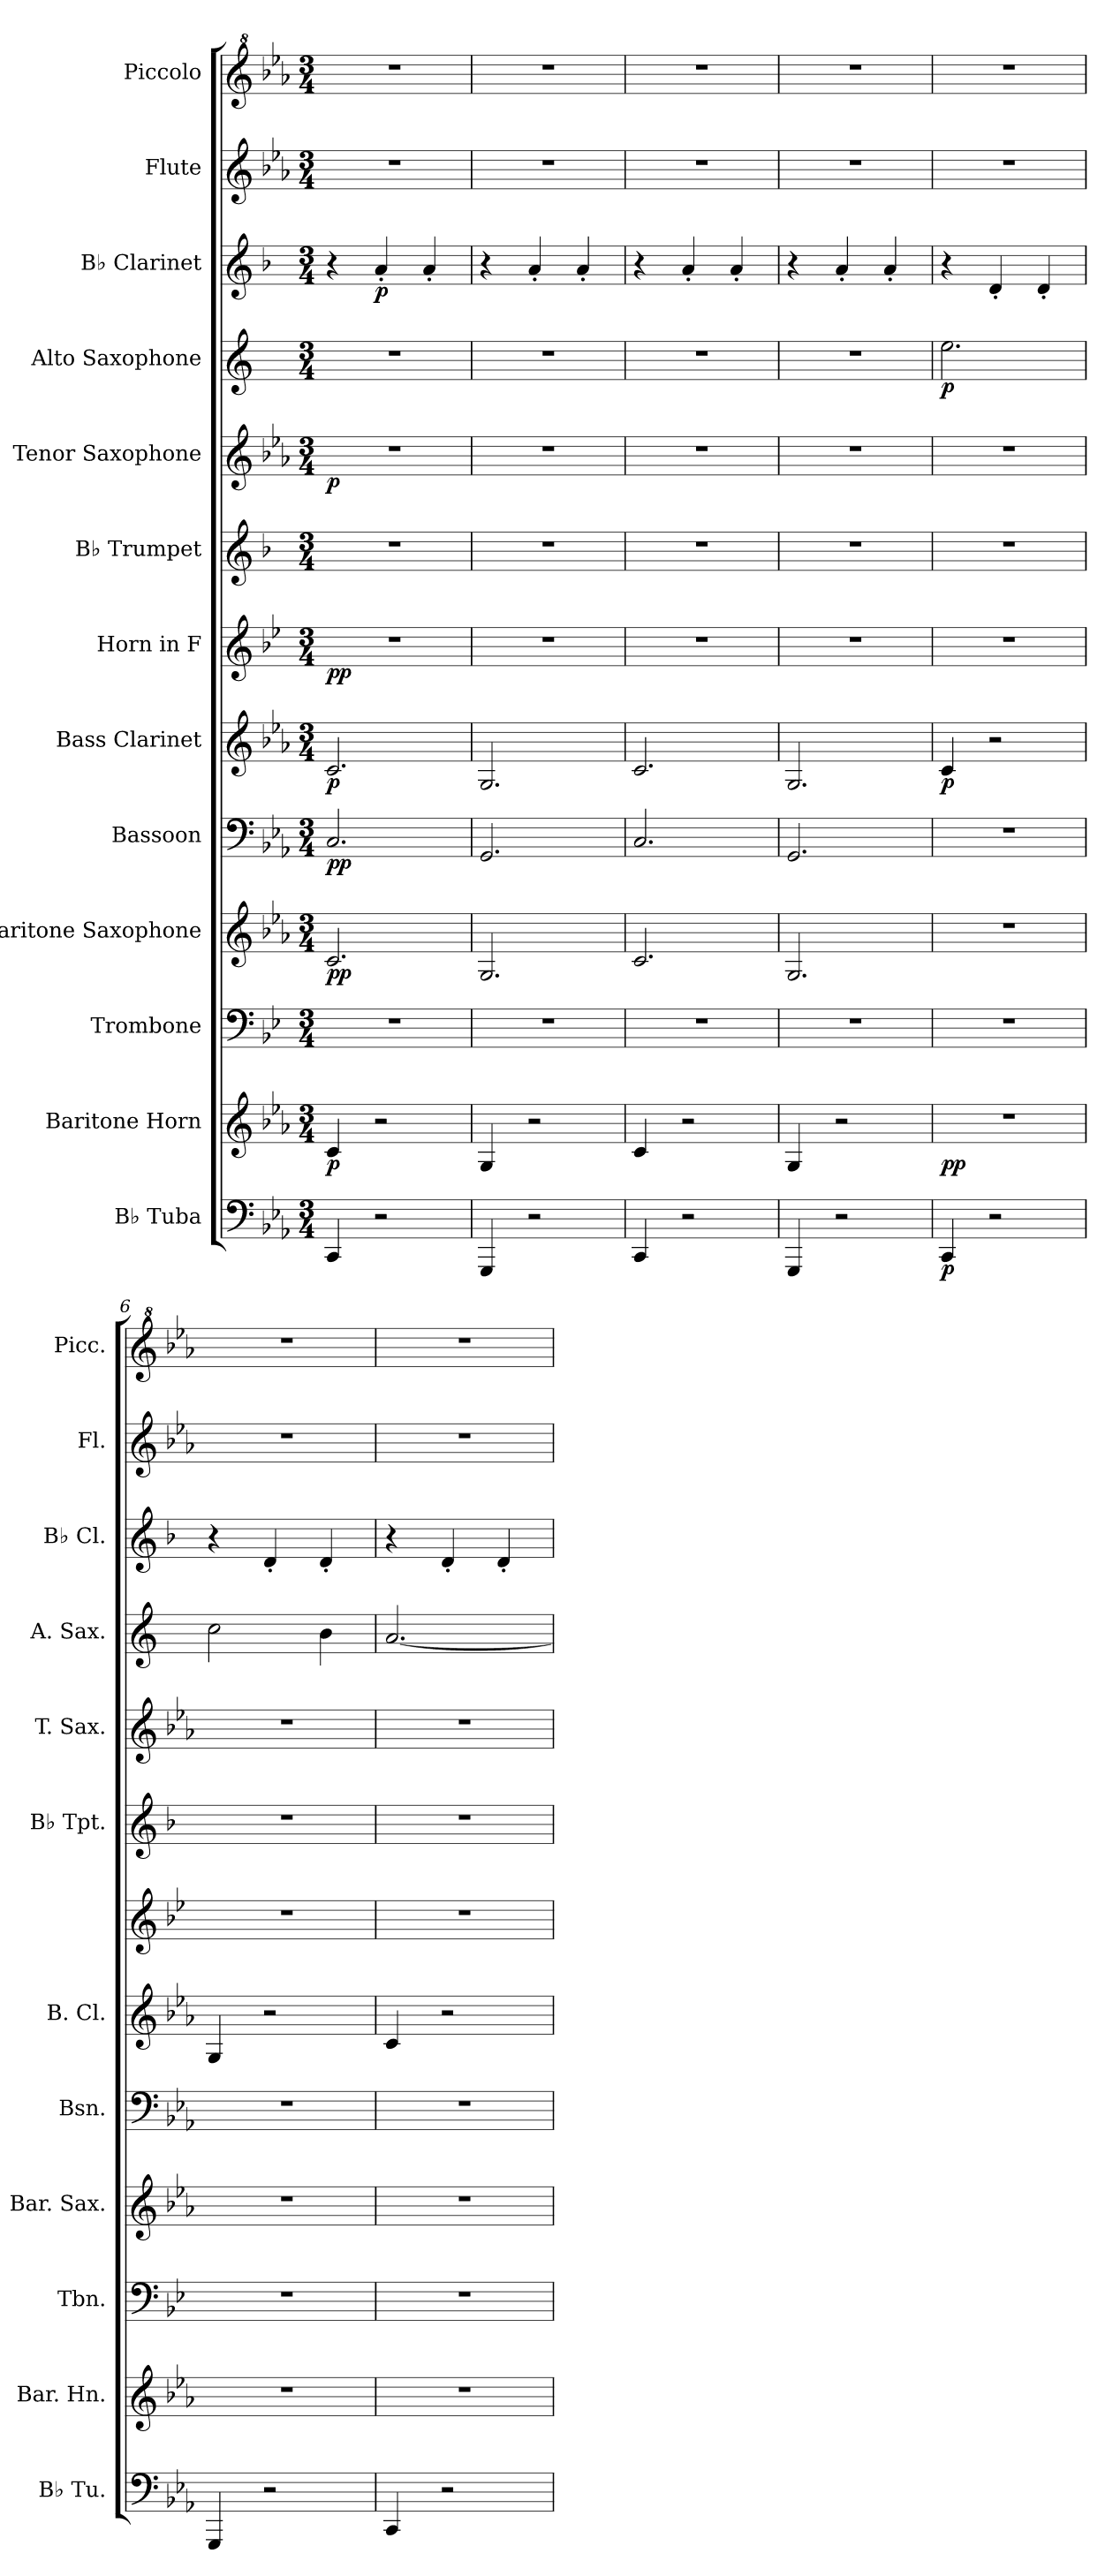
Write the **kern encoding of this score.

**kern	**dynam	**kern	**dynam	**kern	**kern	**dynam	**kern	**dynam	**kern	**dynam	**kern	**dynam	**kern	**kern	**dynam	**kern	**dynam	**kern	**dynam	**kern	**kern
*part13	*part13	*part12	*part12	*part11	*part10	*part10	*part9	*part9	*part8	*part8	*part7	*part7	*part6	*part5	*part5	*part4	*part4	*part3	*part3	*part2	*part1
*staff13	*staff13	*staff12	*staff12	*staff11	*staff10	*staff10	*staff9	*staff9	*staff8	*staff8	*staff7	*staff7	*staff6	*staff5	*staff5	*staff4	*staff4	*staff3	*staff3	*staff2	*staff1
*I"B♭ Tuba	*	*I"Baritone Horn	*	*I"Trombone	*I"Baritone Saxophone	*	*I"Bassoon	*	*I"Bass Clarinet	*	*I"Horn in F	*	*I"B♭ Trumpet	*I"Tenor Saxophone	*	*I"Alto Saxophone	*	*I"B♭ Clarinet	*	*I"Flute	*I"Piccolo
*I'B♭ Tu.	*	*I'Bar. Hn.	*	*I'Tbn.	*I'Bar. Sax.	*	*I'Bsn.	*	*I'B. Cl.	*	*	*	*I'B♭ Tpt.	*I'T. Sax.	*	*I'A. Sax.	*	*I'B♭ Cl.	*	*I'Fl.	*I'Picc.
*clefF4	*	*clefG2	*	*clefF4	*clefG2	*	*clefF4	*	*clefG2	*	*clefG2	*	*clefG2	*clefG2	*	*clefG2	*	*clefG2	*	*clefG2	*clefG^2
*	*	*ITrd8c14	*	*ITrd4c7	*ITrd12c21	*	*	*	*ITrd8c14	*	*ITrd4c7	*	*ITrd1c2	*ITrd8c14	*	*ITrd5c9	*	*ITrd1c2	*	*	*ITrd-7c-12
*k[b-e-a-]	*	*k[b-e-a-]	*	*k[b-e-a-]	*k[b-e-a-]	*	*k[b-e-a-]	*	*k[b-e-a-]	*	*k[b-e-a-]	*	*k[b-e-a-]	*k[b-e-a-]	*	*k[b-e-a-]	*	*k[b-e-a-]	*	*k[b-e-a-]	*k[b-e-a-]
*M3/4	*	*M3/4	*	*M3/4	*M3/4	*	*M3/4	*	*M3/4	*	*M3/4	*	*M3/4	*M3/4	*	*M3/4	*	*M3/4	*	*M3/4	*M3/4
*MM190	*	*MM190	*	*MM190	*MM190	*	*MM190	*	*MM190	*	*MM190	*	*MM190	*MM190	*	*MM190	*	*MM190	*	*MM190	*MM190
=1	=1	=1	=1	=1	=1	=1	=1	=1	=1	=1	=1	=1	=1	=1	=1	=1	=1	=1	=1	=1	=1
!	!	!	!LO:DY:b	!	!	!LO:DY:b	!	!	!	!	!	!	!	!	!	!	!	!	!	!	!
!	!	!	!	!	!	!LO:DY:n=1:b	!	!LO:DY:b	!	!	!	!	!	!	!	!	!	!	!	!	!
!	!	!	!	!	!	!	!	!LO:DY:n=1:b	!	!LO:DY:b	!	!LO:DY:b	!	!	!LO:DY:b	!	!	!	!	!	!
4CC/	.	4C/	p	2.r	2.C/	p p	2.C/	p p	2.C/	p	2.r	pp	2.r	2.r	p	2.r	.	4r	.	2.r	2.r
!	!	!	!	!	!	!	!	!	!	!	!	!	!	!	!	!	!	!	!LO:DY:b	!	!
2r	.	2r	.	.	.	.	.	.	.	.	.	.	.	.	.	.	.	4g'/	p	.	.
.	.	.	.	.	.	.	.	.	.	.	.	.	.	.	.	.	.	4g'/	.	.	.
=2	=2	=2	=2	=2	=2	=2	=2	=2	=2	=2	=2	=2	=2	=2	=2	=2	=2	=2	=2	=2	=2
4GGG/	.	4GG/	.	2.r	2.GG/	.	2.GG/	.	2.GG/	.	2.r	.	2.r	2.r	.	2.r	.	4r	.	2.r	2.r
2r	.	2r	.	.	.	.	.	.	.	.	.	.	.	.	.	.	.	4g'/	.	.	.
.	.	.	.	.	.	.	.	.	.	.	.	.	.	.	.	.	.	4g'/	.	.	.
=3	=3	=3	=3	=3	=3	=3	=3	=3	=3	=3	=3	=3	=3	=3	=3	=3	=3	=3	=3	=3	=3
4CC/	.	4C/	.	2.r	2.C/	.	2.C/	.	2.C/	.	2.r	.	2.r	2.r	.	2.r	.	4r	.	2.r	2.r
2r	.	2r	.	.	.	.	.	.	.	.	.	.	.	.	.	.	.	4g'/	.	.	.
.	.	.	.	.	.	.	.	.	.	.	.	.	.	.	.	.	.	4g'/	.	.	.
=4	=4	=4	=4	=4	=4	=4	=4	=4	=4	=4	=4	=4	=4	=4	=4	=4	=4	=4	=4	=4	=4
4GGG/	.	4GG/	.	2.r	2.GG/	.	2.GG/	.	2.GG/	.	2.r	.	2.r	2.r	.	2.r	.	4r	.	2.r	2.r
2r	.	2r	.	.	.	.	.	.	.	.	.	.	.	.	.	.	.	4g'/	.	.	.
.	.	.	.	.	.	.	.	.	.	.	.	.	.	.	.	.	.	4g'/	.	.	.
=5	=5	=5	=5	=5	=5	=5	=5	=5	=5	=5	=5	=5	=5	=5	=5	=5	=5	=5	=5	=5	=5
!	!LO:DY:b	!	!LO:DY:b	!	!	!	!	!	!	!LO:DY:b	!	!	!	!	!	!	!LO:DY:b	!	!	!	!
4CC/	p	2.r	pp	2.r	2.r	.	2.r	.	4C/	p	2.r	.	2.r	2.r	.	2.g\	p	4r	.	2.r	2.r
2r	.	.	.	.	.	.	.	.	2r	.	.	.	.	.	.	.	.	4c'/	.	.	.
.	.	.	.	.	.	.	.	.	.	.	.	.	.	.	.	.	.	4c'/	.	.	.
=6	=6	=6	=6	=6	=6	=6	=6	=6	=6	=6	=6	=6	=6	=6	=6	=6	=6	=6	=6	=6	=6
4GGG/	.	2.r	.	2.r	2.r	.	2.r	.	4GG/	.	2.r	.	2.r	2.r	.	2e-\	.	4r	.	2.r	2.r
2r	.	.	.	.	.	.	.	.	2r	.	.	.	.	.	.	.	.	4c'/	.	.	.
.	.	.	.	.	.	.	.	.	.	.	.	.	.	.	.	4d\	.	4c'/	.	.	.
=7	=7	=7	=7	=7	=7	=7	=7	=7	=7	=7	=7	=7	=7	=7	=7	=7	=7	=7	=7	=7	=7
4CC/	.	2.r	.	2.r	2.r	.	2.r	.	4C/	.	2.r	.	2.r	2.r	.	[2.c/	.	4r	.	2.r	2.r
2r	.	.	.	.	.	.	.	.	2r	.	.	.	.	.	.	.	.	4c'/	.	.	.
.	.	.	.	.	.	.	.	.	.	.	.	.	.	.	.	.	.	4c'/	.	.	.
=	=	=	=	=	=	=	=	=	=	=	=	=	=	=	=	=	=	=	=	=	=
*-	*-	*-	*-	*-	*-	*-	*-	*-	*-	*-	*-	*-	*-	*-	*-	*-	*-	*-	*-	*-	*-
